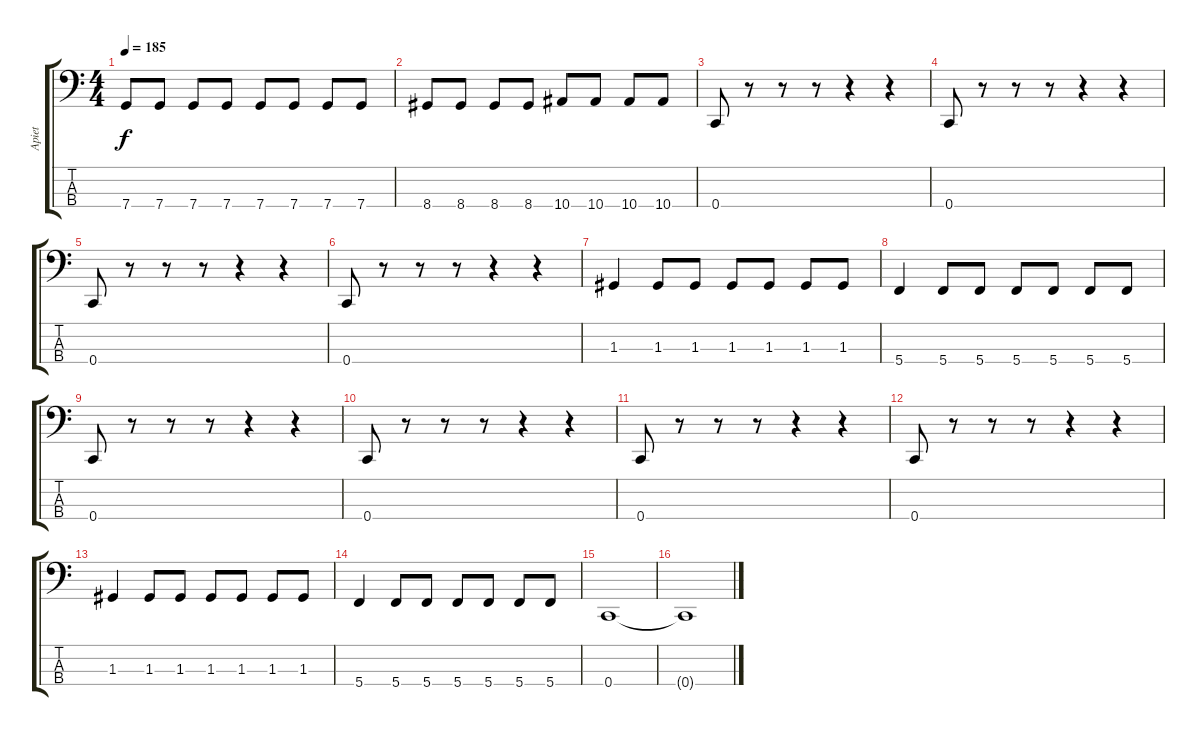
\track ("Apiet" "Apiet") {instrument electricbasspick}
\staff {score tabs}
\tuning (F2 C2 G1 C1) {hide}
\ts (4 4)
\tempo 185
\clef f4
\ks c
7.4.8{dy f} 7.4.8 7.4.8 7.4.8 7.4.8 7.4.8 7.4.8 7.4.8 |
8.4.8 8.4.8 8.4.8 8.4.8 10.4.8 10.4.8 10.4.8 10.4.8 |
0.4.8 r.8 r.8 r.8 r.4 r.4 |
0.4.8 r.8 r.8 r.8 r.4 r.4 |
0.4.8 r.8 r.8 r.8 r.4 r.4 |
0.4.8 r.8 r.8 r.8 r.4 r.4 |
1.3.4 1.3.8 1.3.8 1.3.8 1.3.8 1.3.8 1.3.8 |
5.4.4 5.4.8 5.4.8 5.4.8 5.4.8 5.4.8 5.4.8 |
0.4.8 r.8 r.8 r.8 r.4 r.4 |
0.4.8 r.8 r.8 r.8 r.4 r.4 |
0.4.8 r.8 r.8 r.8 r.4 r.4 |
0.4.8 r.8 r.8 r.8 r.4 r.4 |
1.3.4 1.3.8 1.3.8 1.3.8 1.3.8 1.3.8 1.3.8 |
5.4.4 5.4.8 5.4.8 5.4.8 5.4.8 5.4.8 5.4.8 |
0.4.1 |
0.4{t}.1
